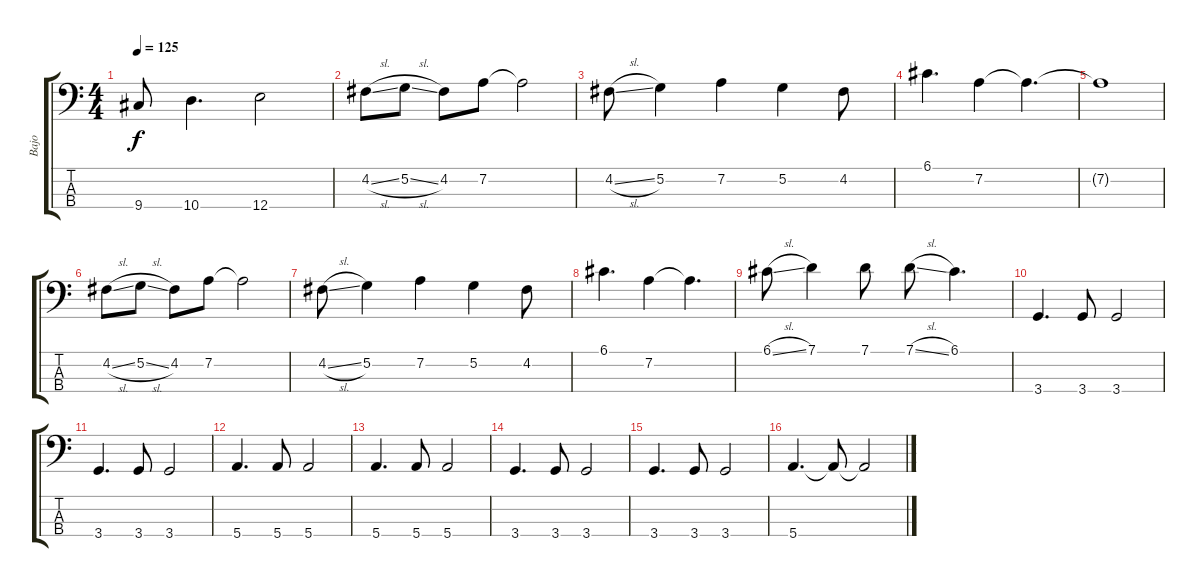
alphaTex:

\track ("Bajo" "Bajo") {instrument electricbassfinger}
\staff {score tabs}
\tuning (G2 D2 A1 E1) {hide}
\ts (4 4)
\tempo 125
\clef f4
\ks c
9.4{t}.8{dy f} 10.4.4{d} 12.4.2 |
4.2{sl}.8 5.2{sl}.8 4.2.8 7.2.8 7.2{t}.2 |
4.2{sl}.8 5.2.4 7.2.4 5.2.4 4.2.8 |
6.1.4{d} 7.2.4 7.2{t}.4{d} |
7.2{t}.1 |
4.2{sl}.8 5.2{sl}.8 4.2.8 7.2.8 7.2{t}.2 |
4.2{sl}.8 5.2.4 7.2.4 5.2.4 4.2.8 |
6.1.4{d} 7.2.4 7.2{t}.4{d} |
6.1{sl}.8 7.1.4 7.1.8 7.1{sl}.8 6.1.4{d} |
3.4.4{d} 3.4.8 3.4.2 |
3.4.4{d} 3.4.8 3.4.2 |
5.4.4{d} 5.4.8 5.4.2 |
5.4.4{d} 5.4.8 5.4.2 |
3.4.4{d} 3.4.8 3.4.2 |
3.4.4{d} 3.4.8 3.4.2 |
5.4.4{d} 5.4{t}.8 5.4{t}.2
